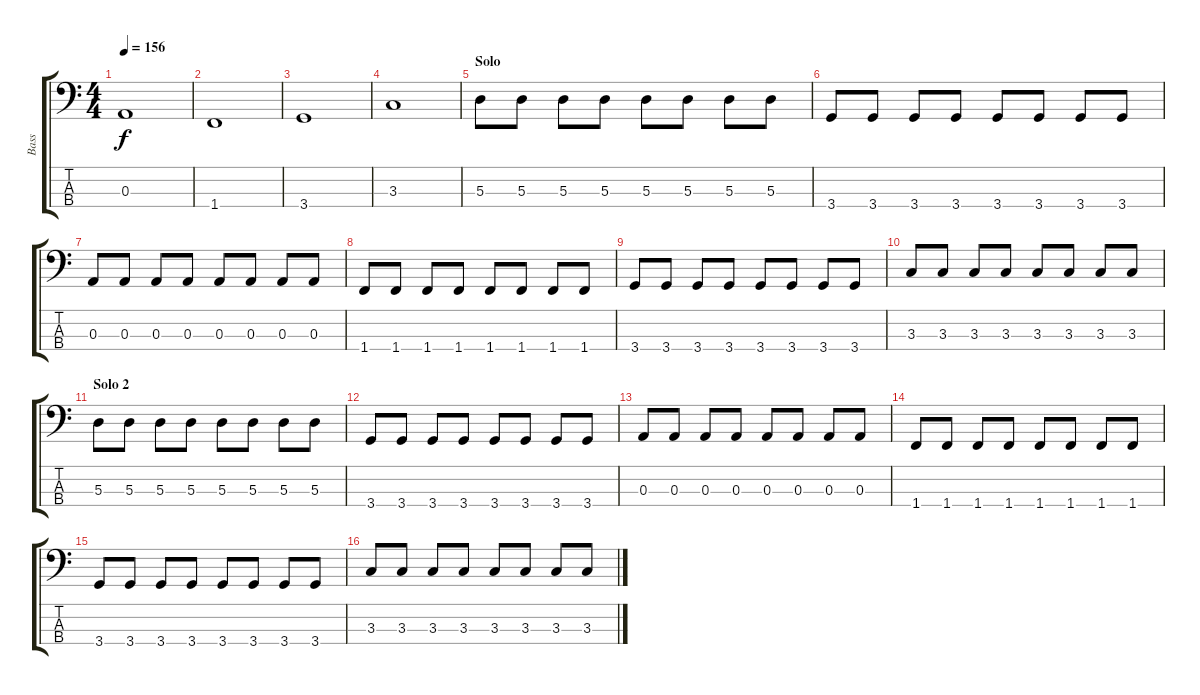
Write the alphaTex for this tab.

\track ("Bass" "Bass") {instrument electricbassfinger}
\staff {score tabs}
\tuning (G2 D2 A1 E1) {hide}
\ts (4 4)
\tempo 156
\clef f4
\ks c
0.3.1{dy f} |
1.4.1 |
3.4.1 |
3.3.1 |
\section ("" "Solo")
5.3.8 5.3.8 5.3.8 5.3.8 5.3.8 5.3.8 5.3.8 5.3.8 |
3.4.8 3.4.8 3.4.8 3.4.8 3.4.8 3.4.8 3.4.8 3.4.8 |
0.3.8 0.3.8 0.3.8 0.3.8 0.3.8 0.3.8 0.3.8 0.3.8 |
1.4.8 1.4.8 1.4.8 1.4.8 1.4.8 1.4.8 1.4.8 1.4.8 |
3.4.8 3.4.8 3.4.8 3.4.8 3.4.8 3.4.8 3.4.8 3.4.8 |
3.3.8 3.3.8 3.3.8 3.3.8 3.3.8 3.3.8 3.3.8 3.3.8 |
\section ("" "Solo 2")
5.3.8 5.3.8 5.3.8 5.3.8 5.3.8 5.3.8 5.3.8 5.3.8 |
3.4.8 3.4.8 3.4.8 3.4.8 3.4.8 3.4.8 3.4.8 3.4.8 |
0.3.8 0.3.8 0.3.8 0.3.8 0.3.8 0.3.8 0.3.8 0.3.8 |
1.4.8 1.4.8 1.4.8 1.4.8 1.4.8 1.4.8 1.4.8 1.4.8 |
3.4.8 3.4.8 3.4.8 3.4.8 3.4.8 3.4.8 3.4.8 3.4.8 |
3.3.8 3.3.8 3.3.8 3.3.8 3.3.8 3.3.8 3.3.8 3.3.8
